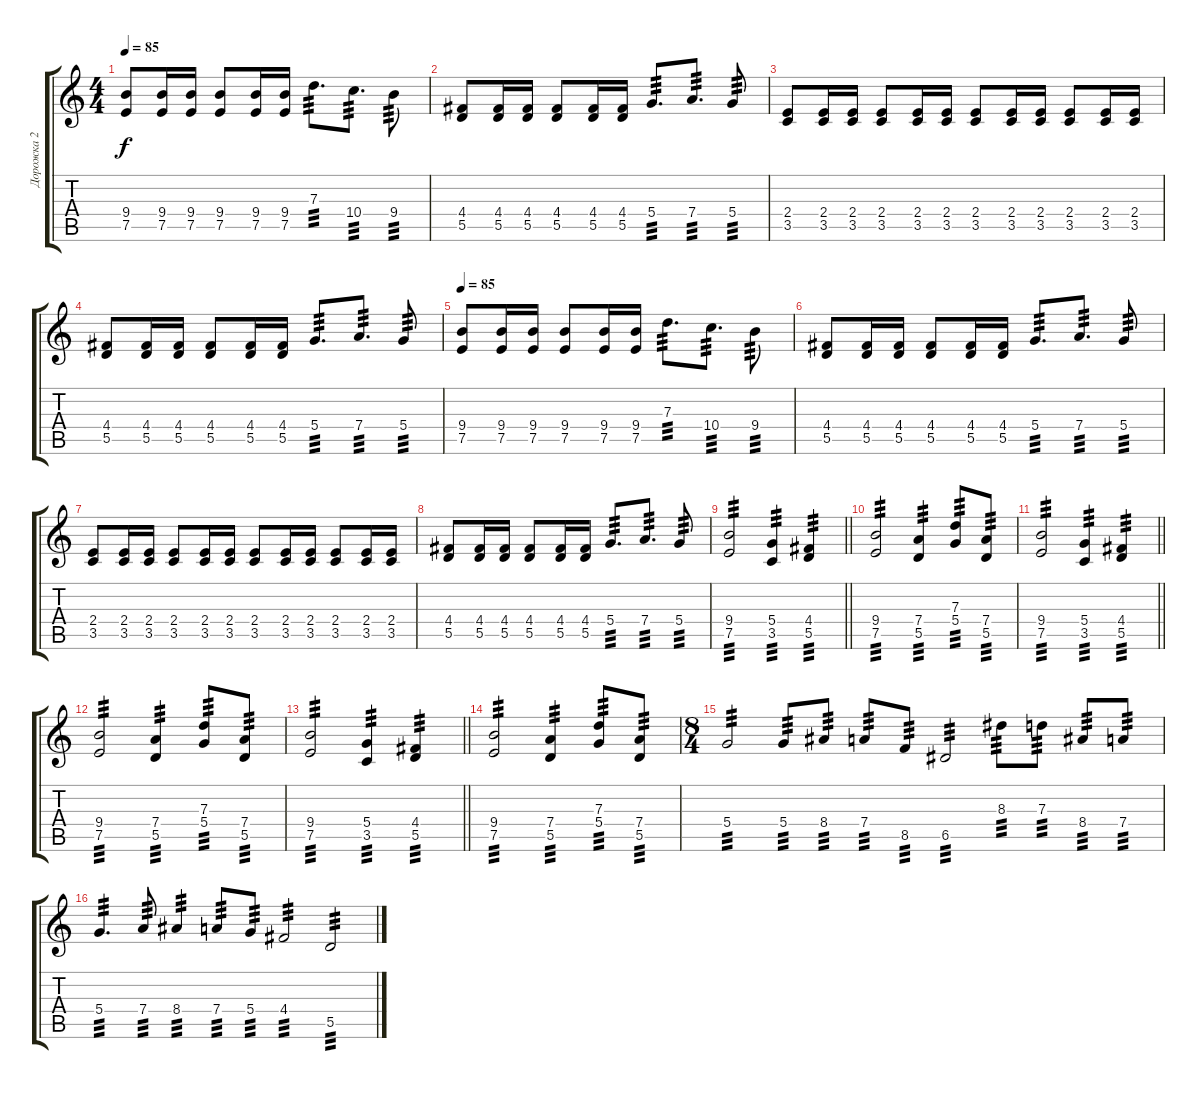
\track ("Дорожка 2" "Дорожка 2") {instrument distortionguitar}
\staff {score tabs}
\tuning (E4 B3 G3 D3 A2 E2) {hide}
\ts (4 4)
\tempo 85
\clef g2
\ks c
(9.4 7.5).8{dy f} (9.4 7.5).16 (9.4 7.5).16 (9.4 7.5).8 (9.4 7.5).16 (9.4 7.5).16 7.3.8{d tp 3} 10.4.8{d tp 3} 9.4.8{tp 3} |
(4.4 5.5).8 (4.4 5.5).16 (4.4 5.5).16 (4.4 5.5).8 (4.4 5.5).16 (4.4 5.5).16 5.4.8{d tp 3} 7.4.8{d tp 3} 5.4.8{tp 3} |
(2.4 3.5).8 (2.4 3.5).16 (2.4 3.5).16 (2.4 3.5).8 (2.4 3.5).16 (2.4 3.5).16 (2.4 3.5).8 (2.4 3.5).16 (2.4 3.5).16 (2.4 3.5).8 (2.4 3.5).16 (2.4 3.5).16 |
(4.4 5.5).8 (4.4 5.5).16 (4.4 5.5).16 (4.4 5.5).8 (4.4 5.5).16 (4.4 5.5).16 5.4.8{d tp 3} 7.4.8{d tp 3} 5.4.8{tp 3} |
\tempo 85
(9.4 7.5).8 (9.4 7.5).16 (9.4 7.5).16 (9.4 7.5).8 (9.4 7.5).16 (9.4 7.5).16 7.3.8{d tp 3} 10.4.8{d tp 3} 9.4.8{tp 3} |
(4.4 5.5).8 (4.4 5.5).16 (4.4 5.5).16 (4.4 5.5).8 (4.4 5.5).16 (4.4 5.5).16 5.4.8{d tp 3} 7.4.8{d tp 3} 5.4.8{tp 3} |
(2.4 3.5).8 (2.4 3.5).16 (2.4 3.5).16 (2.4 3.5).8 (2.4 3.5).16 (2.4 3.5).16 (2.4 3.5).8 (2.4 3.5).16 (2.4 3.5).16 (2.4 3.5).8 (2.4 3.5).16 (2.4 3.5).16 |
(4.4 5.5).8 (4.4 5.5).16 (4.4 5.5).16 (4.4 5.5).8 (4.4 5.5).16 (4.4 5.5).16 5.4.8{d tp 3} 7.4.8{d tp 3} 5.4.8{tp 3} |
\barLineRight lightlight
(9.4 7.5).2{tp 3} (5.4 3.5).4{tp 3} (4.4 5.5).4{tp 3} |
(9.4 7.5).2{tp 3} (7.4 5.5).4{tp 3} (7.3 5.4).8{tp 3} (7.4 5.5).8{tp 3} |
\barLineRight lightlight
(9.4 7.5).2{tp 3} (5.4 3.5).4{tp 3} (4.4 5.5).4{tp 3} |
(9.4 7.5).2{tp 3} (7.4 5.5).4{tp 3} (7.3 5.4).8{tp 3} (7.4 5.5).8{tp 3} |
\barLineRight lightlight
(9.4 7.5).2{tp 3} (5.4 3.5).4{tp 3} (4.4 5.5).4{tp 3} |
(9.4 7.5).2{tp 3} (7.4 5.5).4{tp 3} (7.3 5.4).8{tp 3} (7.4 5.5).8{tp 3} |
\ts (8 4)
5.4.2{tp 3} 5.4.8{tp 3} 8.4.8{tp 3} 7.4.8{tp 3} 8.5.8{tp 3} 6.5.2{tp 3} 8.3.8{tp 3} 7.3.8{tp 3} 8.4.8{tp 3} 7.4.8{tp 3} |
5.4.4{d tp 3} 7.4.8{tp 3} 8.4.4{tp 3} 7.4.8{tp 3} 5.4.8{tp 3} 4.4.2{tp 3} 5.5.2{tp 3}
